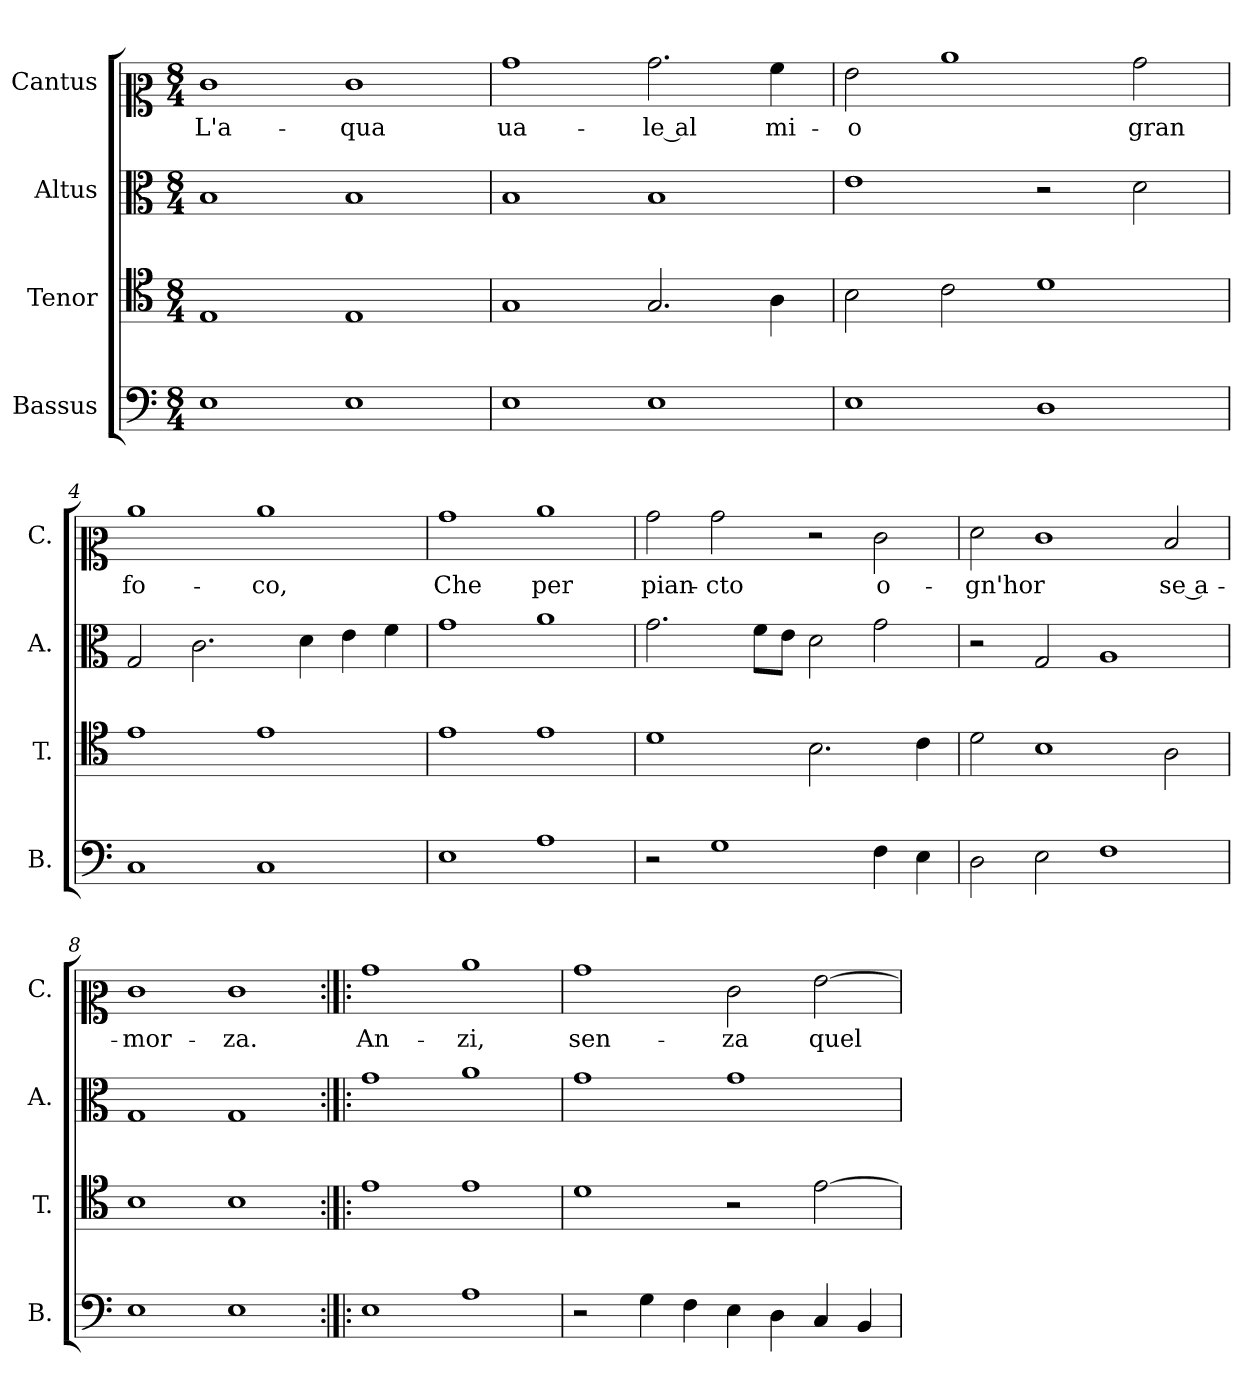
**kern	**kern	**kern	**kern	**text
*part4	*part3	*part2	*part1	*part1
*staff4	*staff3	*staff2	*staff1	*staff1
*I"Bassus	*I"Tenor	*I"Altus	*I"Cantus	*
*I'B.	*I'T.	*I'A.	*I'C.	*
*clefF4	*clefC4	*clefC3	*clefC2	*
*k[]	*k[]	*k[]	*k[]	*
*M8/4	*M8/4	*M8/4	*M8/4	*
=1	=1	=1	=1	=1
!	!	!	!	!LO:LY:b
1E	1E	1B	1e	L'a-
!	!	!	!	!LO:LY:b
1E	1E	1B	1e	-qua
=2	=2	=2	=2	=2
!	!	!	!	!LO:LY:b
1E	1G	1B	1b	ua-
!	!	!	!	!LO:LY:b
1E	2.G/	1B	2.b\	-le al
!	!	!	!	!LO:LY:b
.	4A\	.	4a\	mi-
=3	=3	=3	=3	=3
!	!	!	!	!LO:LY:b
1E	2B\	1e	2g\	-o
.	2c\	.	1cc	.
1D	1d	2r	.	.
!	!	!	!	!LO:LY:b
.	.	2d\	2b\	gran
=4	=4	=4	=4	=4
!	!	!	!	!LO:LY:b
1C	1e	2G/	1cc	fo-
.	.	2.c\	.	.
!	!	!	!	!LO:LY:b
1C	1e	.	1cc	-co,
.	.	4d\	.	.
.	.	4e\	.	.
.	.	4f\	.	.
=5	=5	=5	=5	=5
!	!	!	!	!LO:LY:b
1E	1e	1g	1b	Che
!	!	!	!	!LO:LY:b
1A	1e	1a	1cc	per
=6	=6	=6	=6	=6
!	!	!	!	!LO:LY:b
2r	1d	2.g\	2b\	pian-
!	!	!	!	!LO:LY:b
1G	.	.	2b\	-cto
.	.	8f\L	.	.
.	.	8e\J	.	.
.	2.B\	2d\	2r	.
!	!	!	!	!LO:LY:b
4F\	.	2g\	2e\	o-
4E\	4c\	.	.	.
!!LO:LB:g=z
=7	=7	=7	=7	=7
!	!	!	!	!LO:LY:b
2D\	2d\	2r	2f\	-gn'hor
2E\	1B	2G/	1e	.
1F	.	1A	.	.
!	!	!	!	!LO:LY:b
.	2A\	.	2d/	se a-
=8	=8	=8	=8	=8
!	!	!	!	!LO:LY:b
1E	1B	1G	1e	-mor-
!	!	!	!	!LO:LY:b
1E	1B	1G	1e	-za.
=9:|!|:	=9:|!|:	=9:|!|:	=9:|!|:	=9:|!|:
!	!	!	!	!LO:LY:b
1E	1e	1g	1b	An-
!	!	!	!	!LO:LY:b
1A	1e	1a	1cc	-zi,
=10	=10	=10	=10	=10
!	!	!	!	!LO:LY:b
2r	1d	1g	1b	sen-
4G\	.	.	.	.
4F\	.	.	.	.
!	!	!	!	!LO:LY:b
4E\	2r	1g	2e\	-za
4D\	.	.	.	.
!	!	!	!	!LO:LY:b
4C/	[2e\	.	[2g\	quel
4BB/	.	.	.	.
=	=	=	=	=
*-	*-	*-	*-	*-
